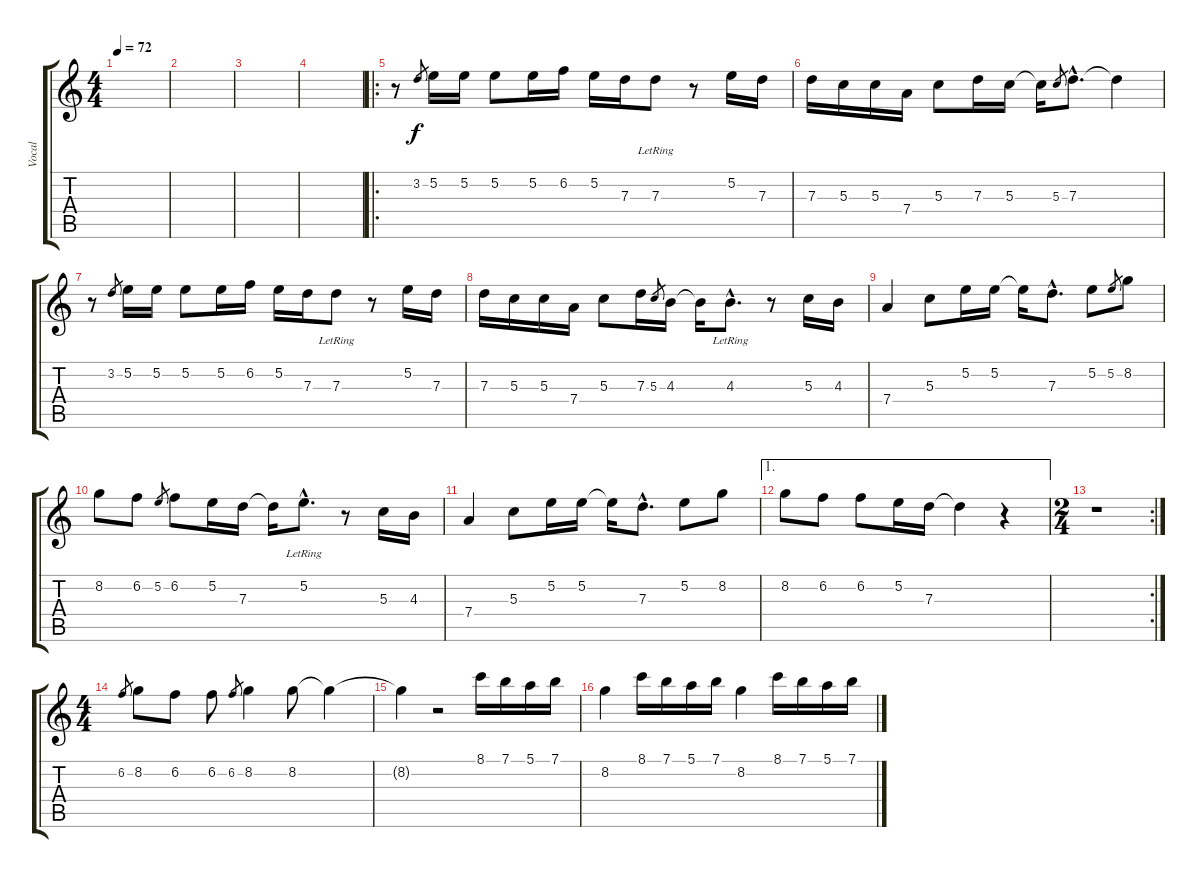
\track ("Vocal" "Vocal") {instrument acousticguitarnylon}
\staff {score tabs}
\tuning (E4 B3 G3 D3 A2 E2) {hide}
\ts (4 4)
\tempo 72
\clef g2
\ks c
|
|
|
|
\ro
r.8 3.2.8{gr} 5.2.16 5.2.16 5.2.8 5.2.16 6.2.16 5.2.16 7.3.16 7.3{lr}.8 r.8 5.2.16 7.3.16 |
7.3.16 5.3.16 5.3.16 7.4.16 5.3.8 7.3.16 5.3.16 5.3{t}.16 5.3.8{gr} 7.3{hac}.8{d} 7.3{t}.4 |
r.8 3.2.8{gr} 5.2.16 5.2.16 5.2.8 5.2.16 6.2.16 5.2.16 7.3.16 7.3{lr}.8 r.8 5.2.16 7.3.16 |
7.3.16 5.3.16 5.3.16 7.4.16 5.3.8 7.3.16 5.3.8{gr} 4.3.16 4.3{t}.16 4.3{hac lr}.8{d} r.8 5.3.16 4.3.16 |
7.4.4 5.3.8 5.2.16 5.2.16 5.2{t}.16 7.3{hac}.8{d} 5.2.8 5.2.8{gr} 8.2.8 |
8.2.8 6.2.8 5.2.8{gr} 6.2.8 5.2.16 7.3.16 7.3{t}.16 5.2{hac lr}.8{d} r.8 5.3.16 4.3.16 |
7.4.4 5.3.8 5.2.16 5.2.16 5.2{t}.16 7.3{hac}.8{d} 5.2.8 8.2.8 |
\ae 1
8.2.8 6.2.8 6.2.8 5.2.16 7.3.16 7.3{t}.4 r.4 |
\rc 2
\ts (2 4)
r.1 |
\ts (4 4)
6.2.8{gr} 8.2.8 6.2.8 6.2.8 6.2.8{gr} 8.2.4 8.2.8 8.2{t}.4 |
8.2{t}.4 r.2 8.1.16 7.1.16 5.1.16 7.1.16 |
8.2.4 8.1.16 7.1.16 5.1.16 7.1.16 8.2.4 8.1.16 7.1.16 5.1.16 7.1.16
